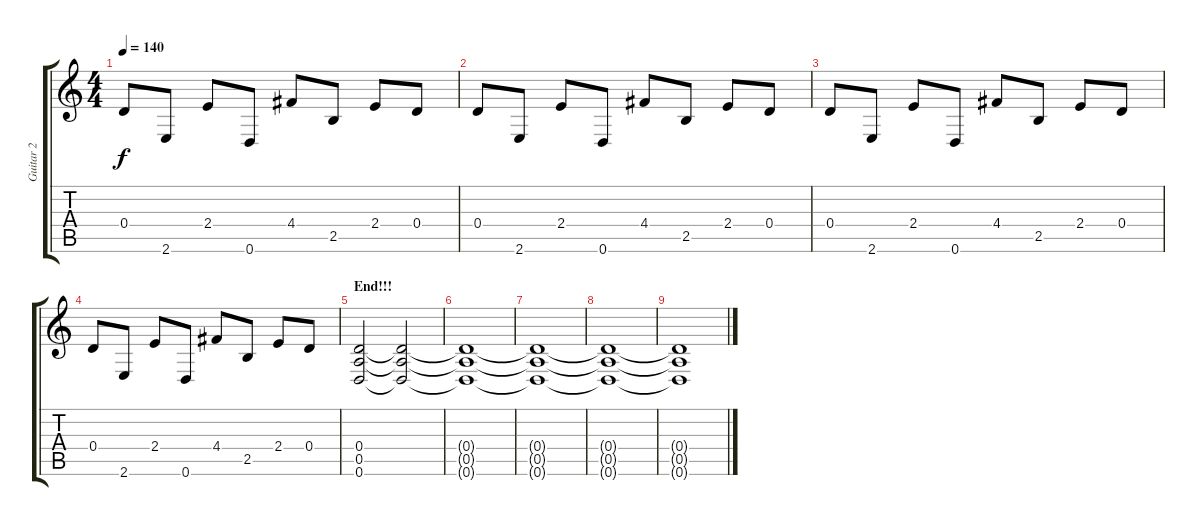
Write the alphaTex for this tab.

\track ("Guitar 2" "Guitar 2") {instrument distortionguitar}
\staff {score tabs}
\tuning (E4 B3 G3 D3 A2 D2) {hide}
\ts (4 4)
\tempo 140
\clef g2
\ks c
0.4.8{dy f} 2.6.8 2.4.8 0.6.8 4.4.8 2.5.8 2.4.8 0.4.8 |
0.4.8 2.6.8 2.4.8 0.6.8 4.4.8 2.5.8 2.4.8 0.4.8 |
0.4.8 2.6.8 2.4.8 0.6.8 4.4.8 2.5.8 2.4.8 0.4.8 |
0.4.8 2.6.8 2.4.8 0.6.8 4.4.8 2.5.8 2.4.8 0.4.8 |
\section ("" "End!!!")
(0.4 0.5 0.6).2 (0.4{t} 0.5{t} 0.6{t}).2 |
(0.4{t} 0.5{t} 0.6{t}).1 |
(0.4{t} 0.5{t} 0.6{t}).1 |
(0.4{t} 0.5{t} 0.6{t}).1 |
(0.4{t} 0.5{t} 0.6{t}).1
